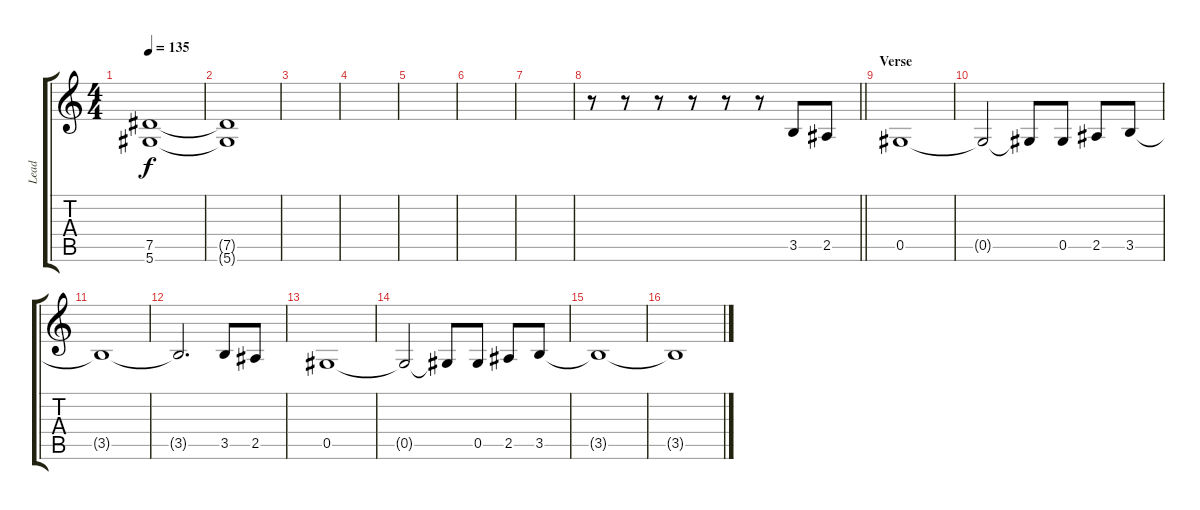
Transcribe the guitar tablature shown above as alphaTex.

\track ("Lead" "Lead") {instrument distortionguitar}
\staff {score tabs}
\tuning (Eb4 Bb3 Gb3 Db3 Ab2 Eb2) {hide}
\ts (4 4)
\tempo 135
\clef g2
\ks c
(7.5 5.6).1{dy f volume 7} |
(7.5{t} 5.6{t}).1{volume 3} |
|
|
|
|
|
\barLineRight lightlight
r.8 r.8 r.8 r.8 r.8 r.8 3.5.8 2.5.8 |
\section ("" "Verse")
0.5.1 |
0.5{t}.2 0.5{t}.8 0.5.8 2.5.8 3.5.8 |
3.5{t}.1 |
3.5{t}.2{d} 3.5.8 2.5.8 |
0.5.1 |
0.5{t}.2 0.5{t}.8 0.5.8 2.5.8 3.5.8 |
3.5{t}.1 |
3.5{t}.1
